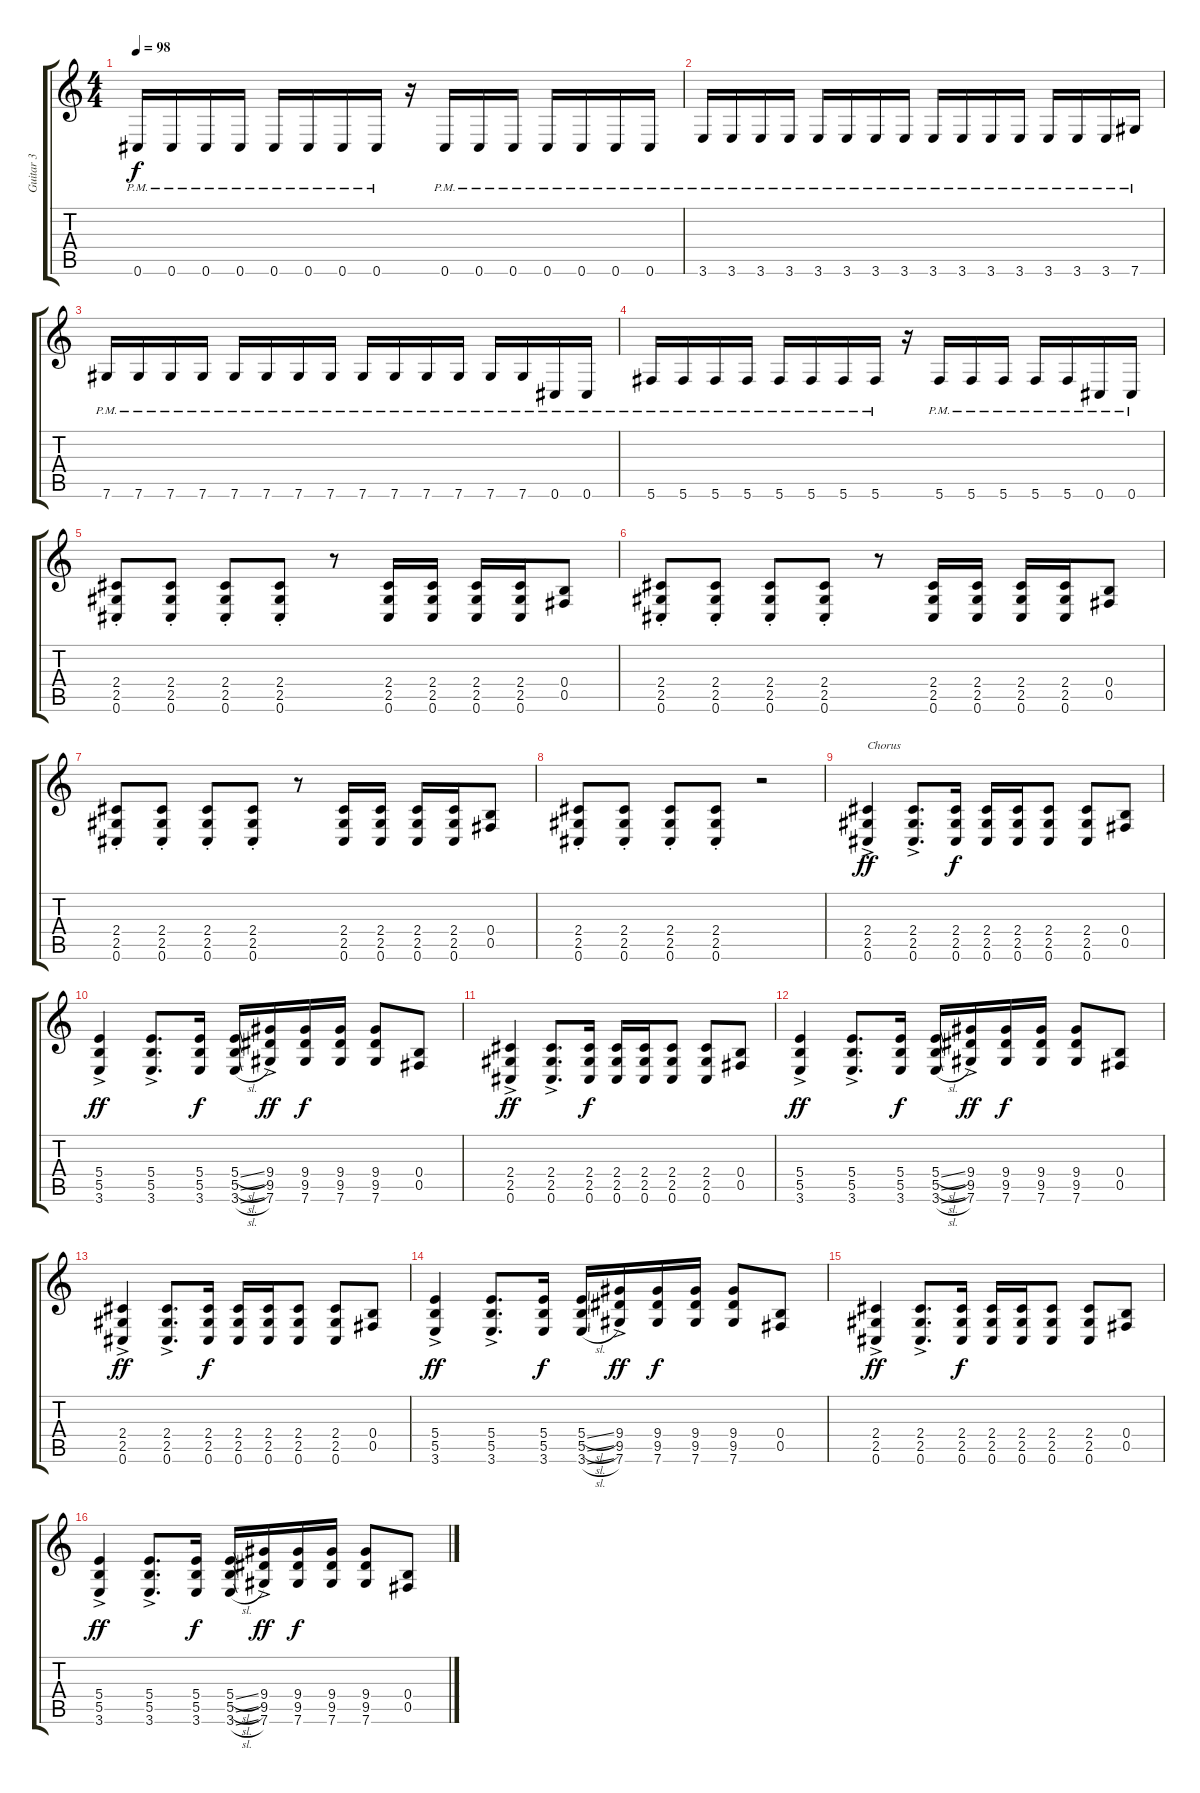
\track ("Guitar 3" "Guitar 3") {instrument distortionguitar}
\staff {score tabs}
\tuning (Db4 Ab3 E3 B2 Gb2 Db2) {hide}
\ts (4 4)
\tempo 98
\clef g2
\ks c
0.6{pm}.16{dy f} 0.6{pm}.16 0.6{pm}.16 0.6{pm}.16 0.6{pm}.16 0.6{pm}.16 0.6{pm}.16 0.6{pm}.16 r.16 0.6{pm}.16 0.6{pm}.16 0.6{pm}.16 0.6{pm}.16 0.6{pm}.16 0.6{pm}.16 0.6{pm}.16 |
3.6{pm}.16 3.6{pm}.16 3.6{pm}.16 3.6{pm}.16 3.6{pm}.16 3.6{pm}.16 3.6{pm}.16 3.6{pm}.16 3.6{pm}.16 3.6{pm}.16 3.6{pm}.16 3.6{pm}.16 3.6{pm}.16 3.6{pm}.16 3.6{pm}.16 7.6{pm}.16 |
7.6{pm}.16 7.6{pm}.16 7.6{pm}.16 7.6{pm}.16 7.6{pm}.16 7.6{pm}.16 7.6{pm}.16 7.6{pm}.16 7.6{pm}.16 7.6{pm}.16 7.6{pm}.16 7.6{pm}.16 7.6{pm}.16 7.6{pm}.16 0.6{pm}.16 0.6{pm}.16 |
5.6{pm}.16 5.6{pm}.16 5.6{pm}.16 5.6{pm}.16 5.6{pm}.16 5.6{pm}.16 5.6{pm}.16 5.6{pm}.16 r.16 5.6{pm}.16 5.6{pm}.16 5.6{pm}.16 5.6{pm}.16 5.6{pm}.16 0.6{pm}.16 0.6{pm}.16 |
(2.4{st} 2.5{st} 0.6{st}).8 (2.4{st} 2.5{st} 0.6{st}).8 (2.4{st} 2.5{st} 0.6{st}).8 (2.4{st} 2.5{st} 0.6{st}).8 r.8 (2.4 2.5 0.6).16 (2.4 2.5 0.6).16 (2.4 2.5 0.6).16 (2.4 2.5 0.6).16 (0.4 0.5).8 |
(2.4{st} 2.5{st} 0.6{st}).8 (2.4{st} 2.5{st} 0.6{st}).8 (2.4{st} 2.5{st} 0.6{st}).8 (2.4{st} 2.5{st} 0.6{st}).8 r.8 (2.4 2.5 0.6).16 (2.4 2.5 0.6).16 (2.4 2.5 0.6).16 (2.4 2.5 0.6).16 (0.4 0.5).8 |
(2.4{st} 2.5{st} 0.6{st}).8 (2.4{st} 2.5{st} 0.6{st}).8 (2.4{st} 2.5{st} 0.6{st}).8 (2.4{st} 2.5{st} 0.6{st}).8 r.8 (2.4 2.5 0.6).16 (2.4 2.5 0.6).16 (2.4 2.5 0.6).16 (2.4 2.5 0.6).16 (0.4 0.5).8 |
(2.4{st} 2.5{st} 0.6{st}).8 (2.4{st} 2.5{st} 0.6{st}).8 (2.4{st} 2.5{st} 0.6{st}).8 (2.4{st} 2.5{st} 0.6{st}).8 r.2 |
(2.4{ac} 2.5{ac} 0.6{ac}).4{txt "Chorus" dy ff} (2.4{ac} 2.5{ac} 0.6{ac}).8{d} (2.4 2.5 0.6).16{dy f} (2.4 2.5 0.6).16 (2.4 2.5 0.6).16 (2.4 2.5 0.6).8 (2.4 2.5 0.6).8 (0.4 0.5).8 |
(5.4{ac} 5.5{ac} 3.6{ac}).4{dy ff} (5.4{ac} 5.5{ac} 3.6{ac}).8{d} (5.4 5.5 3.6).16{dy f} (5.4{sl} 5.5{sl} 3.6{sl}).16 (9.4{ac} 9.5{ac} 7.6{ac}).16{dy ff} (9.4 9.5 7.6).16{dy f} (9.4 9.5 7.6).16 (9.4 9.5 7.6).8 (0.4 0.5).8 |
(2.4{ac} 2.5{ac} 0.6{ac}).4{dy ff} (2.4{ac} 2.5{ac} 0.6{ac}).8{d} (2.4 2.5 0.6).16{dy f} (2.4 2.5 0.6).16 (2.4 2.5 0.6).16 (2.4 2.5 0.6).8 (2.4 2.5 0.6).8 (0.4 0.5).8 |
(5.4{ac} 5.5{ac} 3.6{ac}).4{dy ff} (5.4{ac} 5.5{ac} 3.6{ac}).8{d} (5.4 5.5 3.6).16{dy f} (5.4{sl} 5.5{sl} 3.6{sl}).16 (9.4{ac} 9.5{ac} 7.6{ac}).16{dy ff} (9.4 9.5 7.6).16{dy f} (9.4 9.5 7.6).16 (9.4 9.5 7.6).8 (0.4 0.5).8 |
(2.4{ac} 2.5{ac} 0.6{ac}).4{dy ff} (2.4{ac} 2.5{ac} 0.6{ac}).8{d} (2.4 2.5 0.6).16{dy f} (2.4 2.5 0.6).16 (2.4 2.5 0.6).16 (2.4 2.5 0.6).8 (2.4 2.5 0.6).8 (0.4 0.5).8 |
(5.4{ac} 5.5{ac} 3.6{ac}).4{dy ff} (5.4{ac} 5.5{ac} 3.6{ac}).8{d} (5.4 5.5 3.6).16{dy f} (5.4{sl} 5.5{sl} 3.6{sl}).16 (9.4{ac} 9.5{ac} 7.6{ac}).16{dy ff} (9.4 9.5 7.6).16{dy f} (9.4 9.5 7.6).16 (9.4 9.5 7.6).8 (0.4 0.5).8 |
(2.4{ac} 2.5{ac} 0.6{ac}).4{dy ff} (2.4{ac} 2.5{ac} 0.6{ac}).8{d} (2.4 2.5 0.6).16{dy f} (2.4 2.5 0.6).16 (2.4 2.5 0.6).16 (2.4 2.5 0.6).8 (2.4 2.5 0.6).8 (0.4 0.5).8 |
(5.4{ac} 5.5{ac} 3.6{ac}).4{dy ff} (5.4{ac} 5.5{ac} 3.6{ac}).8{d} (5.4 5.5 3.6).16{dy f} (5.4{sl} 5.5{sl} 3.6{sl}).16 (9.4{ac} 9.5{ac} 7.6{ac}).16{dy ff} (9.4 9.5 7.6).16{dy f} (9.4 9.5 7.6).16 (9.4 9.5 7.6).8 (0.4 0.5).8
